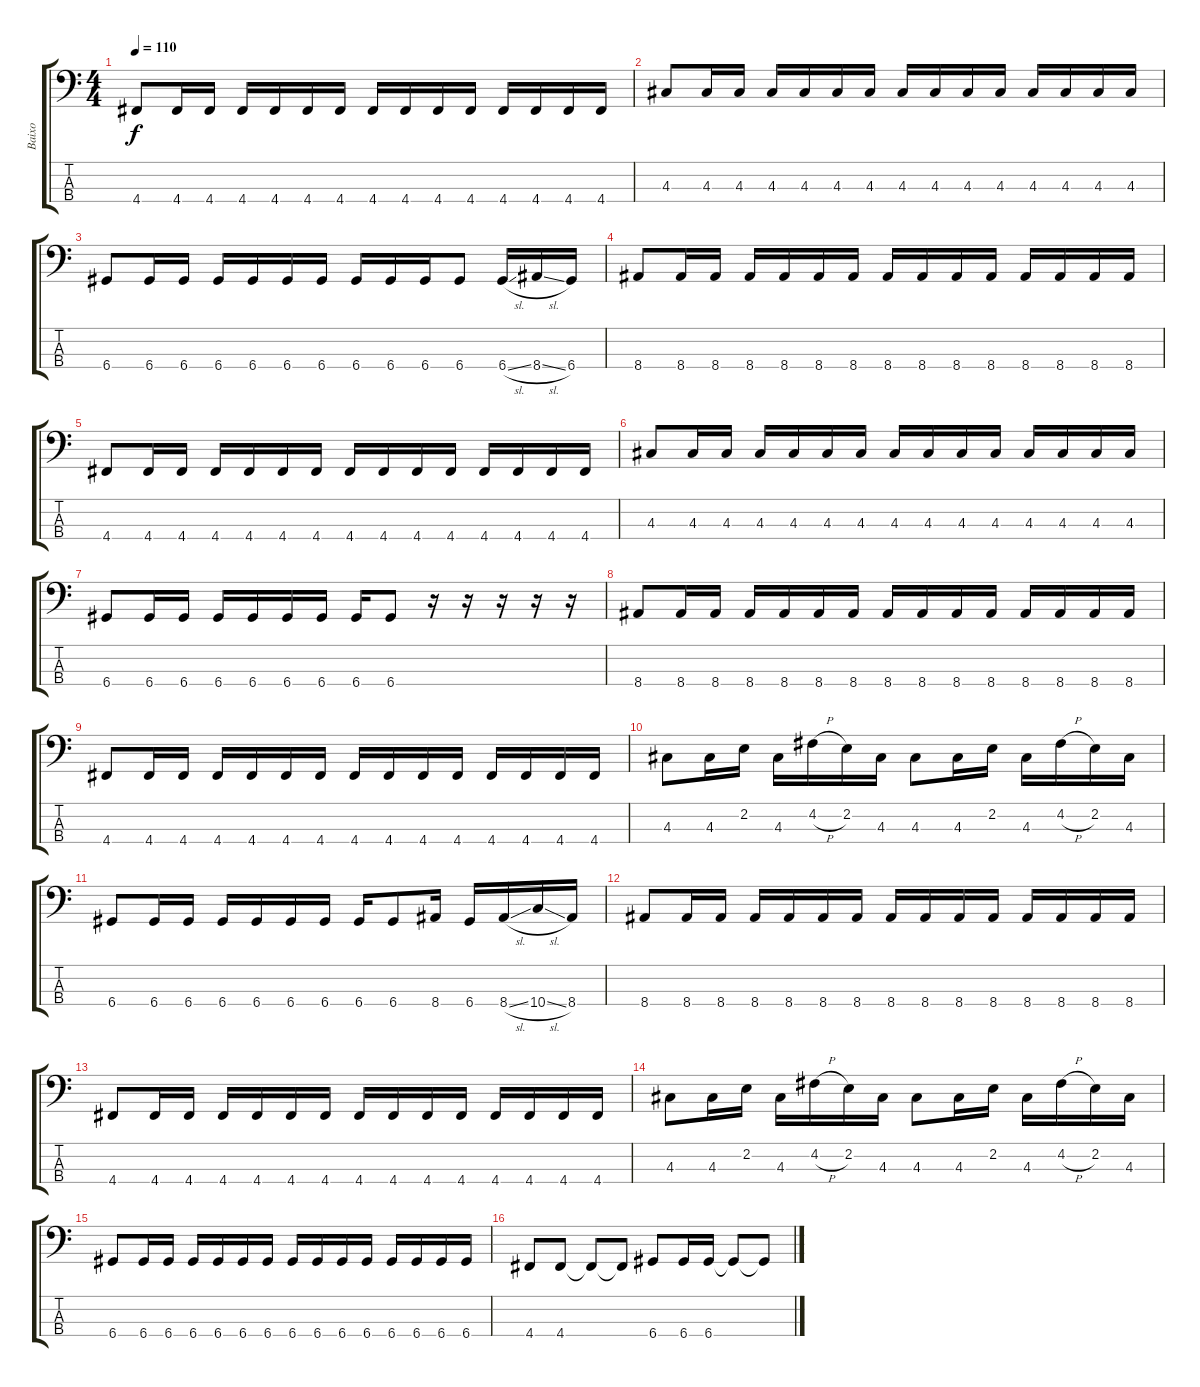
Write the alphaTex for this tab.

\track ("Baixo" "Baixo") {instrument electricbassfinger}
\staff {score tabs}
\tuning (G2 D2 A1 D1) {hide}
\ts (4 4)
\tempo 110
\clef f4
\ks c
4.4.8{dy f} 4.4.16 4.4.16 4.4.16 4.4.16 4.4.16 4.4.16 4.4.16 4.4.16 4.4.16 4.4.16 4.4.16 4.4.16 4.4.16 4.4.16 |
4.3.8 4.3.16 4.3.16 4.3.16 4.3.16 4.3.16 4.3.16 4.3.16 4.3.16 4.3.16 4.3.16 4.3.16 4.3.16 4.3.16 4.3.16 |
6.4.8 6.4.16 6.4.16 6.4.16 6.4.16 6.4.16 6.4.16 6.4.16 6.4.16 6.4.16 6.4.8 6.4{sl}.16 8.4{sl}.16 6.4.16 |
8.4.8 8.4.16 8.4.16 8.4.16 8.4.16 8.4.16 8.4.16 8.4.16 8.4.16 8.4.16 8.4.16 8.4.16 8.4.16 8.4.16 8.4.16 |
4.4.8 4.4.16 4.4.16 4.4.16 4.4.16 4.4.16 4.4.16 4.4.16 4.4.16 4.4.16 4.4.16 4.4.16 4.4.16 4.4.16 4.4.16 |
4.3.8 4.3.16 4.3.16 4.3.16 4.3.16 4.3.16 4.3.16 4.3.16 4.3.16 4.3.16 4.3.16 4.3.16 4.3.16 4.3.16 4.3.16 |
6.4.8 6.4.16 6.4.16 6.4.16 6.4.16 6.4.16 6.4.16 6.4.16 6.4.8 r.16 r.16 r.16 r.16 r.16 |
8.4.8 8.4.16 8.4.16 8.4.16 8.4.16 8.4.16 8.4.16 8.4.16 8.4.16 8.4.16 8.4.16 8.4.16 8.4.16 8.4.16 8.4.16 |
4.4.8 4.4.16 4.4.16 4.4.16 4.4.16 4.4.16 4.4.16 4.4.16 4.4.16 4.4.16 4.4.16 4.4.16 4.4.16 4.4.16 4.4.16 |
4.3.8 4.3.16 2.2.16 4.3.16 4.2{h}.16 2.2.16 4.3.16 4.3.8 4.3.16 2.2.16 4.3.16 4.2{h}.16 2.2.16 4.3.16 |
6.4.8 6.4.16 6.4.16 6.4.16 6.4.16 6.4.16 6.4.16 6.4.16 6.4.8 8.4.16 6.4.16 8.4{sl}.16 10.4{sl}.16 8.4.16 |
8.4.8 8.4.16 8.4.16 8.4.16 8.4.16 8.4.16 8.4.16 8.4.16 8.4.16 8.4.16 8.4.16 8.4.16 8.4.16 8.4.16 8.4.16 |
4.4.8 4.4.16 4.4.16 4.4.16 4.4.16 4.4.16 4.4.16 4.4.16 4.4.16 4.4.16 4.4.16 4.4.16 4.4.16 4.4.16 4.4.16 |
4.3.8 4.3.16 2.2.16 4.3.16 4.2{h}.16 2.2.16 4.3.16 4.3.8 4.3.16 2.2.16 4.3.16 4.2{h}.16 2.2.16 4.3.16 |
6.4.8 6.4.16 6.4.16 6.4.16 6.4.16 6.4.16 6.4.16 6.4.16 6.4.16 6.4.16 6.4.16 6.4.16 6.4.16 6.4.16 6.4.16 |
4.4.8 4.4.8 4.4{t}.8 4.4{t}.8 6.4.8 6.4.16 6.4.16 6.4{t}.8 6.4{t}.8
